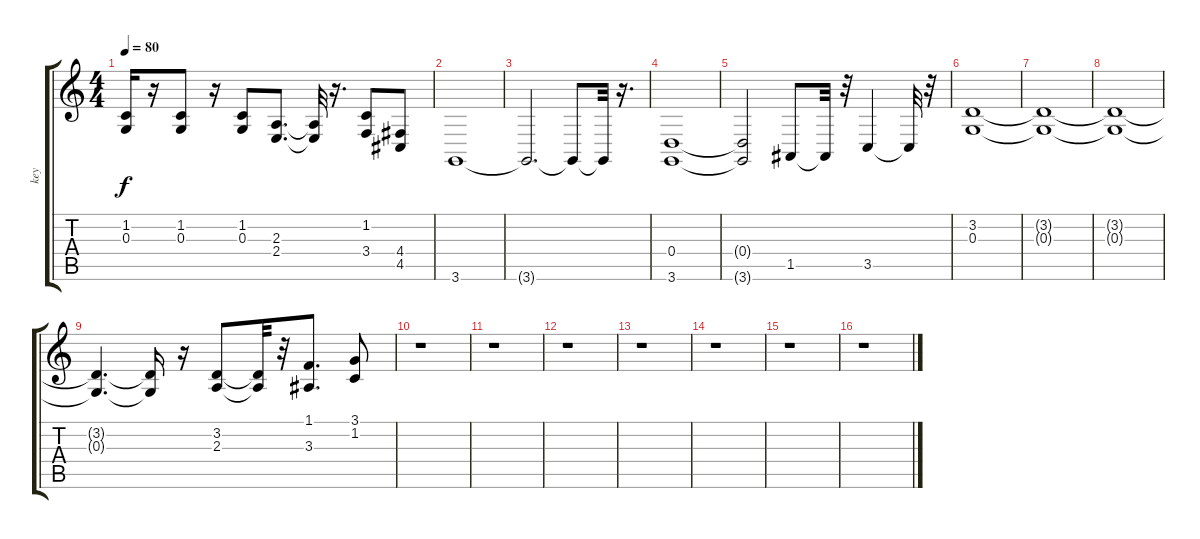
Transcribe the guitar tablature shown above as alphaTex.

\track ("key" "key") {instrument drawbarorgan}
\staff {score tabs}
\tuning (E4 B3 G3 D3 A2 E2) {hide}
\ts (4 4)
\tempo 80
\clef g2
\ks c
(1.2 0.3).16{dy f} r.16 (1.2 0.3).8 r.16 (1.2 0.3).8 (2.3 2.4).8{d} (2.3{t} 2.4{t}).32 r.16{d} (1.2 3.4).8 (4.4 4.5).8 |
3.6.1 |
3.6{t}.2{d} 3.6{t}.8 3.6{t}.32 r.16{d} |
(0.4 3.6).1 |
(0.4{t} 3.6{t}).2 1.5.8 1.5{t}.32 r.32 3.5.4 3.5{t}.32 r.32 |
(3.2 0.3).1{volume 12} |
(3.2{t} 0.3{t}).1 |
(3.2{t} 0.3{t}).1 |
(3.2{t} 0.3{t}).4{d} (3.2{t} 0.3{t}).16 r.16 (3.2 2.3).8 (3.2{t} 2.3{t}).32 r.32 (1.1 3.3).8{d} (3.1 1.2).8 |
r.1 |
r.1 |
r.1 |
r.1 |
r.1 |
r.1 |
r.1
